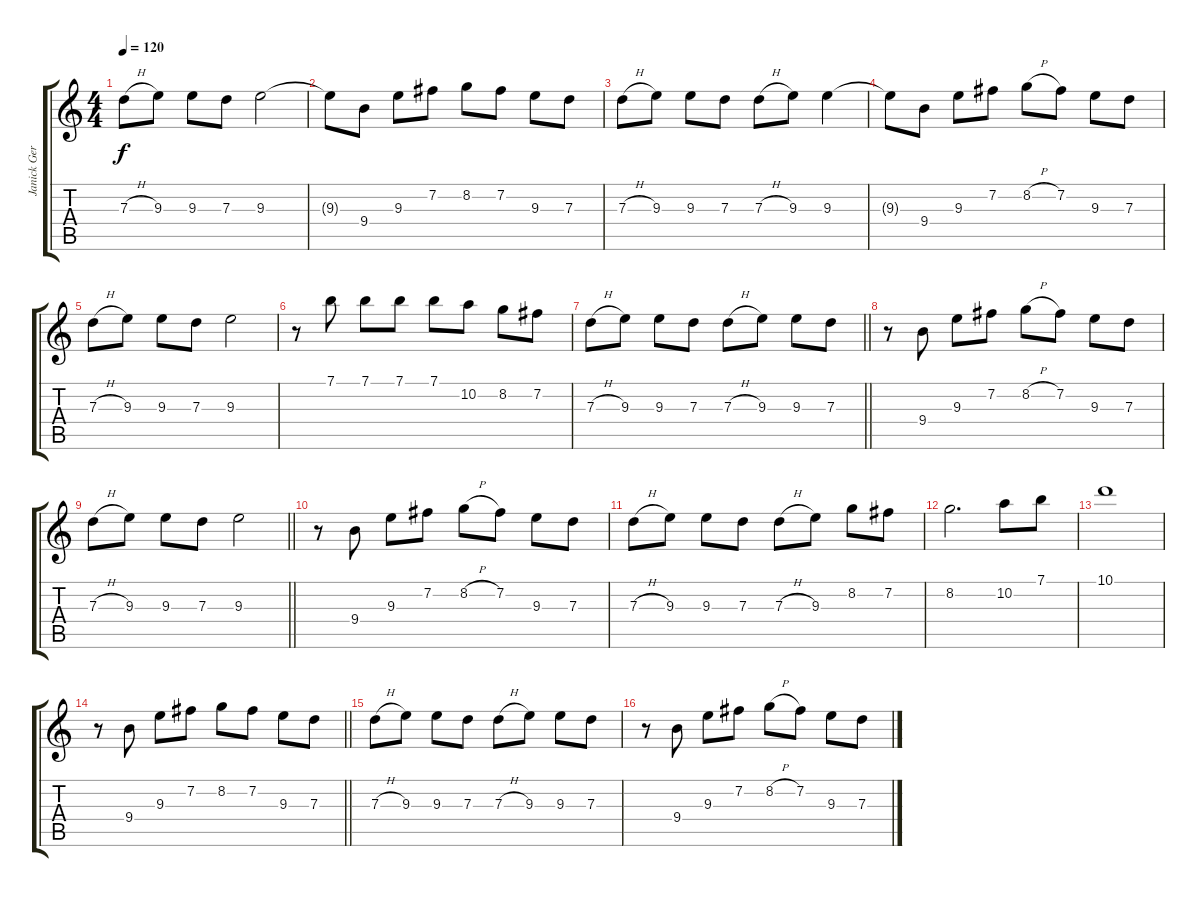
\track ("Janick Gers" "Janick Ger") {instrument overdrivenguitar}
\staff {score tabs}
\tuning (E4 B3 G3 D3 A2 E2) {hide}
\ts (4 4)
\tempo 120
\clef g2
\ks c
7.3{h}.8{dy f} 9.3.8 9.3.8 7.3.8 9.3.2 |
9.3{t}.8 9.4.8 9.3.8 7.2.8 8.2.8 7.2.8 9.3.8 7.3.8 |
7.3{h}.8 9.3.8 9.3.8 7.3.8 7.3{h}.8 9.3.8 9.3.4 |
9.3{t}.8 9.4.8 9.3.8 7.2.8 8.2{h}.8 7.2.8 9.3.8 7.3.8 |
7.3{h}.8 9.3.8 9.3.8 7.3.8 9.3.2 |
r.8 7.1.8 7.1.8 7.1.8 7.1.8 10.2.8 8.2.8 7.2.8 |
\barLineRight lightlight
7.3{h}.8 9.3.8 9.3.8 7.3.8 7.3{h}.8 9.3.8 9.3.8 7.3.8 |
r.8 9.4.8 9.3.8 7.2.8 8.2{h}.8 7.2.8 9.3.8 7.3.8 |
\barLineRight lightlight
7.3{h}.8 9.3.8 9.3.8 7.3.8 9.3.2 |
r.8 9.4.8 9.3.8 7.2.8 8.2{h}.8 7.2.8 9.3.8 7.3.8 |
7.3{h}.8 9.3.8 9.3.8 7.3.8 7.3{h}.8 9.3.8 8.2.8 7.2.8 |
8.2.2{d} 10.2.8 7.1.8 |
10.1.1 |
\barLineRight lightlight
r.8 9.4.8 9.3.8 7.2.8 8.2.8 7.2.8 9.3.8 7.3.8 |
7.3{h}.8 9.3.8 9.3.8 7.3.8 7.3{h}.8 9.3.8 9.3.8 7.3.8 |
r.8 9.4.8 9.3.8 7.2.8 8.2{h}.8 7.2.8 9.3.8 7.3.8
